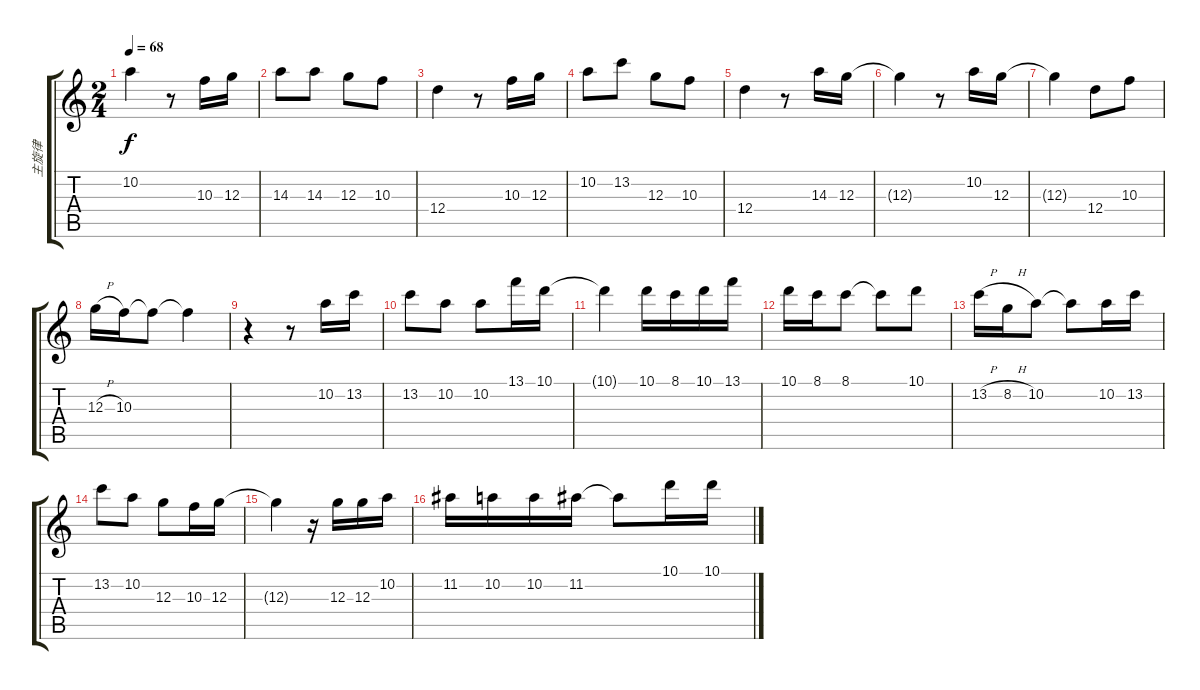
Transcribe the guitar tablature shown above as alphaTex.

\track ("主旋律" "主旋律") {instrument overdrivenguitar}
\staff {score tabs}
\tuning (E4 B3 G3 D3 A2 E2) {hide}
\ts (2 4)
\tempo 68
\clef g2
\ks c
10.2{t}.4{dy f} r.8 10.3.16 12.3.16 |
14.3.8 14.3.8 12.3.8 10.3.8 |
12.4.4 r.8 10.3.16 12.3.16 |
10.2.8 13.2.8 12.3.8 10.3.8 |
12.4.4 r.8 14.3.16 12.3.16 |
12.3{t}.4 r.8 10.2.16 12.3.16 |
12.3{t}.4 12.4.8 10.3.8 |
12.3{h}.16 10.3.16 10.3{t}.8 10.3{t}.4 |
r.4 r.8 10.2.16 13.2.16 |
13.2.8 10.2.8 10.2.8 13.1.16 10.1.16 |
10.1{t}.4 10.1.16 8.1.16 10.1.16 13.1.16 |
10.1.16 8.1.16 8.1.8 8.1{t}.8 10.1.8 |
13.2{h}.16 8.2{h}.16 10.2.8 10.2{t}.8 10.2.16 13.2.16 |
13.2.8 10.2.8 12.3.8 10.3.16 12.3.16 |
12.3{t}.4 r.16 12.3.16 12.3.16 10.2.16 |
11.2.16 10.2.16 10.2.16 11.2.16 11.2{t}.8 10.1.16 10.1{h}.16
